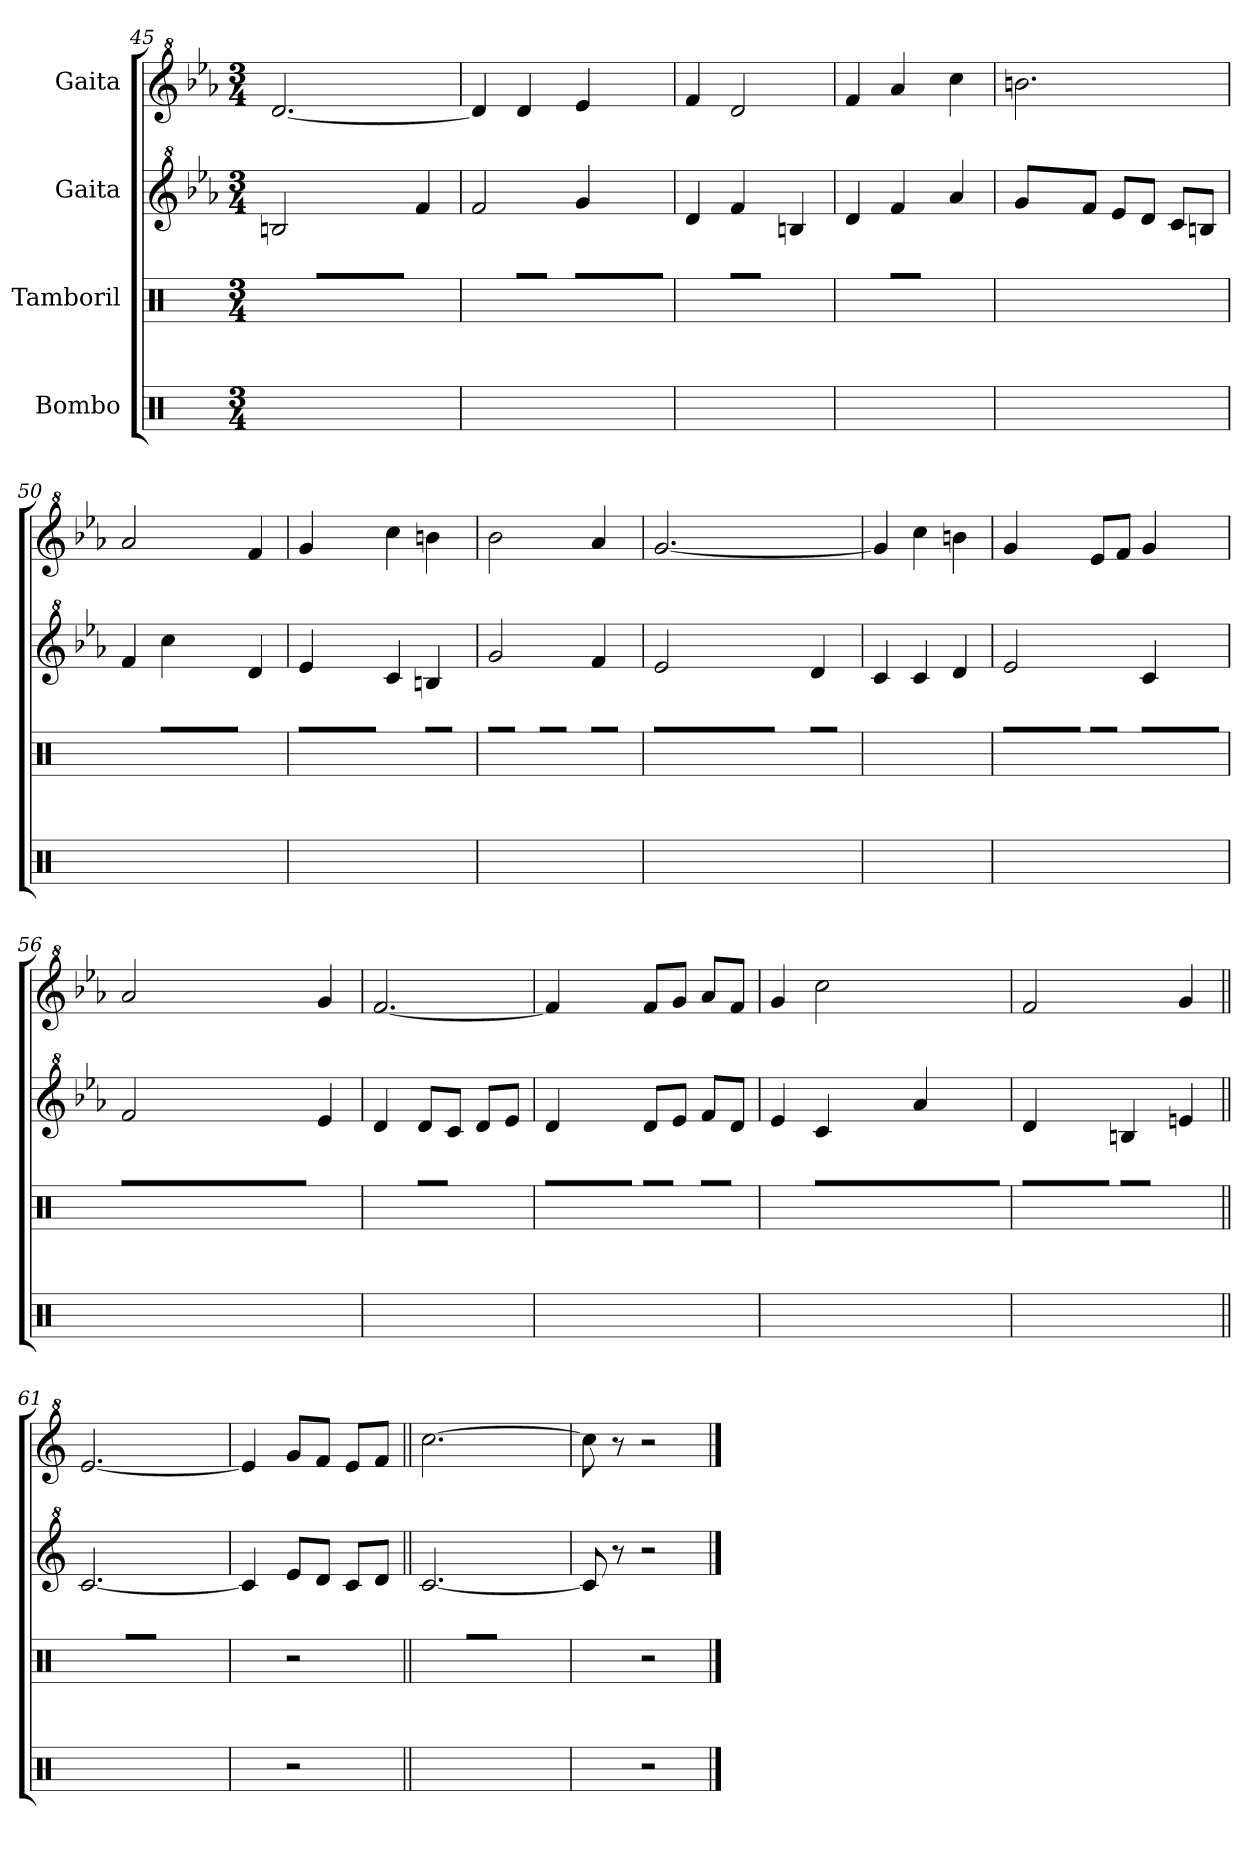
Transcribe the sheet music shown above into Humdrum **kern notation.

**kern	**kern	**kern	**kern
*part4	*part3	*part2	*part1
*staff4	*staff3	*staff2	*staff1
*I"Bombo	*I"Tamboril	*I"Gaita	*I"Gaita
*clefX	*clefX	*clefG^2	*clefG^2
*k[]	*k[]	*k[b-e-a-]	*k[b-e-a-]
*	*	*E-:	*E-:
*M3/4	*M3/4	*M3/4	*M3/4
=45	=45	=45	=45
2R\	4R\	2bn/	[2.dd/
*	*tremolo	*	*
.	32R\LLL	.	.
.	32R\	.	.
.	32R\	.	.
.	32R\	.	.
.	32R\	.	.
.	32R\	.	.
.	32R\	.	.
.	32R\JJJ	.	.
4R\	4R\	4ff/	.
=46	=46	=46	=46
2.R\	4R\	2ff/	4dd/]
.	8R\L	.	4dd/
.	8R\J	.	.
.	32R\LLL	4gg/	4ee-/
.	32R\	.	.
.	32R\	.	.
.	32R\	.	.
.	32R\	.	.
.	32R\	.	.
.	32R\	.	.
.	32R\JJJ	.	.
=47	=47	=47	=47
2.R\	4R\	4dd/	4ff/
.	8R\L	4ff/	2dd/
.	8R\J	.	.
.	4R\	4bn/	.
=48	=48	=48	=48
2.R\	4R\	4dd/	4ff/
.	8R\L	4ff/	4aa-/
.	8R\J	.	.
.	4R\	4aa-/	4ccc\
!!LO:LB:g=z
=49	=49	=49	=49
2.R\	64R\LLLL	8gg/L	2.bbn\
.	64R\	.	.
.	64R\	.	.
.	64R\	.	.
.	64R\	.	.
.	64R\	.	.
.	64R\	.	.
.	64R\	.	.
.	8R\J	8ff/J	.
.	8R\L	8ee-/L	.
.	8R\J	8dd/J	.
.	8R\L	8cc/L	.
.	8R\J	8bn/J	.
=50	=50	=50	=50
2.R\	4R\	4ff/	2aa-/
.	32R\LLL	4ccc\	.
.	32R\	.	.
.	32R\	.	.
.	32R\	.	.
.	32R\	.	.
.	32R\	.	.
.	32R\	.	.
.	32R\JJJ	.	.
.	4R\	4dd/	4ff/
=51	=51	=51	=51
2.R\	32R\LLL	4ee-/	4gg/
.	32R\	.	.
.	32R\	.	.
.	32R\	.	.
.	32R\	.	.
.	32R\	.	.
.	32R\	.	.
.	32R\JJJ	.	.
.	4R\	4cc/	4ccc\
.	8R\L	4bn/	4bbn\
.	8R\J	.	.
=52	=52	=52	=52
2.R\	8R\L	2gg/	2bb-\
.	8R\J	.	.
.	8R\L	.	.
.	8R\J	.	.
.	8R\L	4ff/	4aa-/
.	8R\J	.	.
=53	=53	=53	=53
2R\	32R\LLL	2ee-/	[2.gg/
.	32R\	.	.
.	32R\	.	.
.	32R\	.	.
.	32R\	.	.
.	32R\	.	.
.	32R\	.	.
.	32R\	.	.
.	32R\	.	.
.	32R\	.	.
.	32R\	.	.
.	32R\JJJ	.	.
.	8R\	.	.
4R\	8R\L	4dd/	.
.	8R\J	.	.
=54	=54	=54	=54
2.R\	4R\	4cc/	4gg/]
.	4R\	4cc/	4ccc\
.	4R\	4dd/	4bbn\
!!LO:PB:g=z
=55	=55	=55	=55
2.R\	32R\LLL	2ee-/	4gg/
.	32R\	.	.
.	32R\	.	.
.	32R\	.	.
.	32R\	.	.
.	32R\	.	.
.	32R\	.	.
.	32R\JJJ	.	.
.	8R\L	.	8ee-/L
.	8R\J	.	8ff/J
.	32R\LLL	4cc/	4gg/
.	32R\	.	.
.	32R\	.	.
.	32R\	.	.
.	32R\	.	.
.	32R\	.	.
.	32R\	.	.
.	32R\JJJ	.	.
=56	=56	=56	=56
2R\	32R\LLL	2ff/	2aa-/
.	32R\	.	.
.	32R\	.	.
.	32R\	.	.
.	32R\	.	.
.	32R\	.	.
.	32R\	.	.
.	32R\	.	.
.	32R\	.	.
.	32R\	.	.
.	32R\	.	.
.	32R\	.	.
.	32R\	.	.
.	32R\	.	.
.	32R\	.	.
.	32R\JJJ	.	.
4R\	4R\	4ee-/	4gg/
=57	=57	=57	=57
2R\	4R\	4dd/	[2.ff/
.	8R\L	8dd/L	.
.	8R\J	8cc/J	.
4R\	4R\	8dd/L	.
.	.	8ee-/J	.
=58	=58	=58	=58
2.R\	32R\LLL	4dd/	4ff/]
.	32R\	.	.
.	32R\	.	.
.	32R\	.	.
.	32R\	.	.
.	32R\	.	.
.	32R\	.	.
.	32R\JJJ	.	.
.	8R\L	8dd/L	8ff/L
.	8R\J	8ee-/J	8gg/J
.	8R\L	8ff/L	8aa-/L
.	8R\J	8dd/J	8ff/J
=59	=59	=59	=59
2.R\	4R\	4ee-/	4gg/
.	32R\LLL	4cc/	2ccc\
.	32R\	.	.
.	32R\	.	.
.	32R\	.	.
.	32R\	.	.
.	32R\	.	.
.	32R\	.	.
.	32R\	.	.
.	32R\	4aa-/	.
.	32R\	.	.
.	32R\	.	.
.	32R\	.	.
.	32R\	.	.
.	32R\	.	.
.	32R\	.	.
.	32R\JJJ	.	.
=60	=60	=60	=60
2.R\	32R\LLL	4dd/	2ff/
.	32R\	.	.
.	32R\	.	.
.	32R\	.	.
.	32R\	.	.
.	32R\	.	.
.	32R\	.	.
.	32R\JJJ	.	.
*	*Xtremolo	*	*
.	8R\L	4bn/	.
.	8R\J	.	.
.	4R\	4een/	4gg/
=61||	=61||	=61||	=61||
*	*	*k[]	*k[]
*	*	*C:	*C:
2R\	4R\	[2.cc/	[2.ee/
.	8R\L	.	.
.	8R\J	.	.
4R\	4R\	.	.
!!LO:LB:g=z
=62	=62	=62	=62
4R\	4R\	4cc/]	4ee/]
2r	2r	8ee/L	8gg/L
.	.	8dd/J	8ff/J
.	.	8cc/L	8ee/L
.	.	8dd/J	8ff/J
=63||	=63||	=63||	=63||
2R\	4R\	[2.cc/	[2.ccc\
.	8R\L	.	.
.	8R\J	.	.
4R\	4R\	.	.
=64	=64	=64	=64
4R\	4R\	8cc/]	8ccc\]
.	.	8r	8r
2r	2r	2r	2r
==	==	==	==
*-	*-	*-	*-
